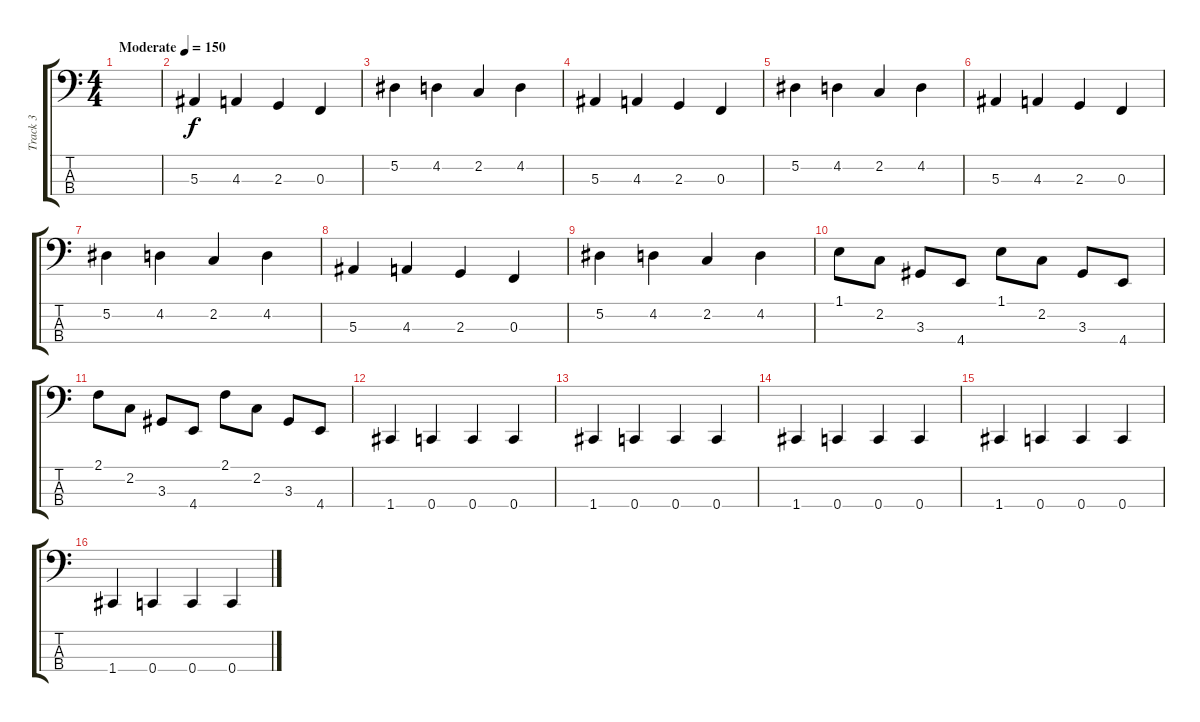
\track ("Track 3" "Track 3") {instrument electricbassfinger}
\staff {score tabs}
\tuning (Eb2 Bb1 F1 C1) {hide}
\ts (4 4)
\tempo (150 "Moderate")
\clef f4
\ks c
|
5.3.4 4.3.4 2.3.4 0.3.4 |
5.2.4 4.2.4 2.2.4 4.2.4 |
5.3.4 4.3.4 2.3.4 0.3.4 |
5.2.4 4.2.4 2.2.4 4.2.4 |
5.3.4 4.3.4 2.3.4 0.3.4 |
5.2.4 4.2.4 2.2.4 4.2.4 |
5.3.4 4.3.4 2.3.4 0.3.4 |
5.2.4 4.2.4 2.2.4 4.2.4 |
1.1.8 2.2.8 3.3.8 4.4.8 1.1.8 2.2.8 3.3.8 4.4.8 |
2.1.8 2.2.8 3.3.8 4.4.8 2.1.8 2.2.8 3.3.8 4.4.8 |
1.4.4 0.4.4 0.4.4 0.4.4 |
1.4.4 0.4.4 0.4.4 0.4.4 |
1.4.4 0.4.4 0.4.4 0.4.4 |
1.4.4 0.4.4 0.4.4 0.4.4 |
1.4.4 0.4.4 0.4.4 0.4.4
